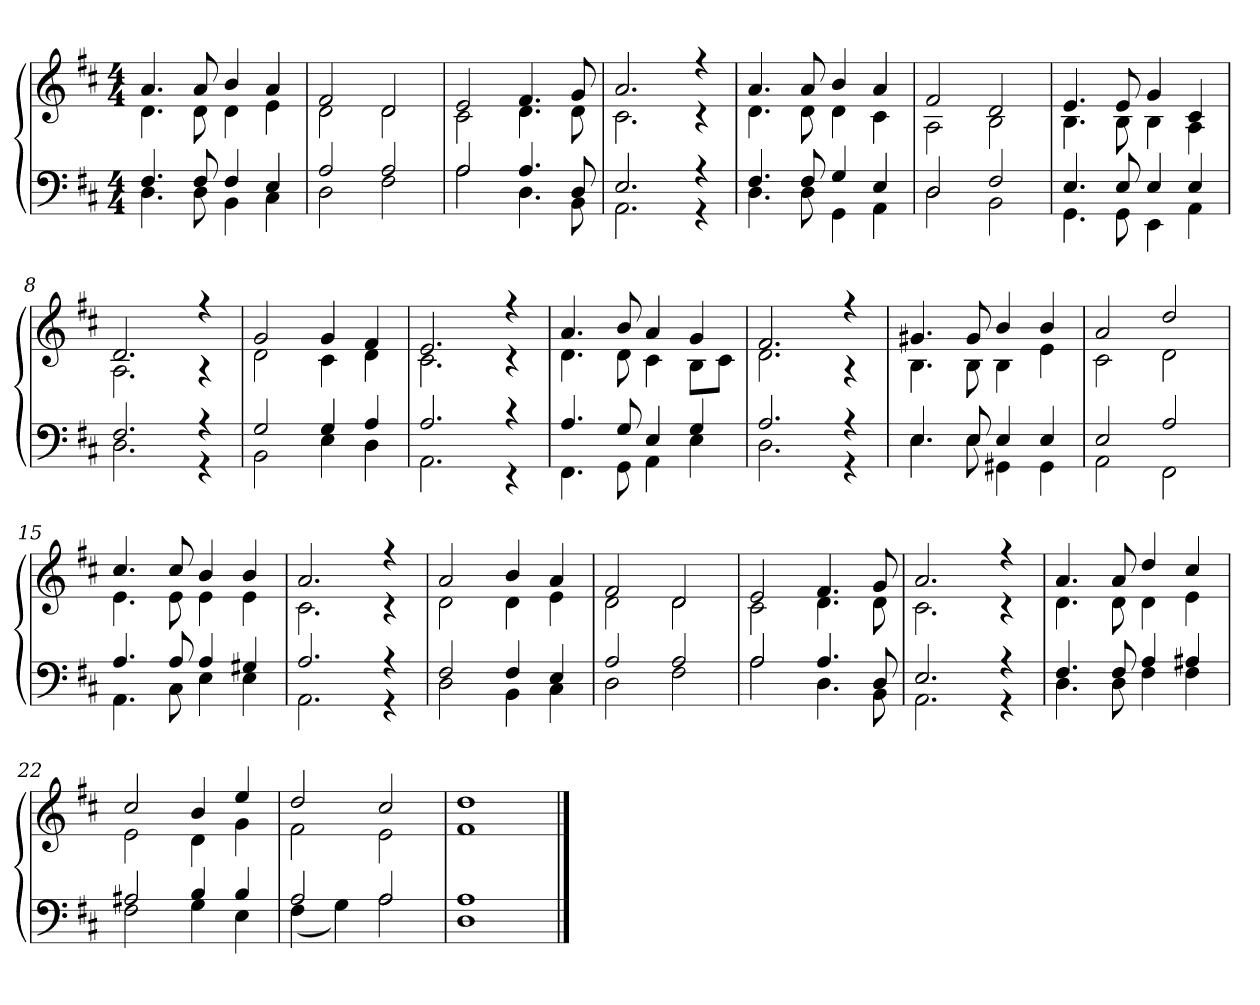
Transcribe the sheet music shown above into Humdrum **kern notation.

**kern	**kern
*part1	*part1
*staff2	*staff1
*clefF4	*clefG2
*k[f#c#]	*k[f#c#]
*D:	*D:
*M4/4	*M4/4
=1	=1
*^	*^
4.F#	4.D	4.a	4.d
8F#	8D	8a	8d
4F#	4BB	4b	4d
4E	4C#	4a	4e
=2	=2	=2	=2
2A	2D	2f#	2d
2A	2F#	2d	2d
=3	=3	=3	=3
2A	2A	2e	2c#
4.A	4.D	4.f#	4.d
8D	8BB	8g	8d
=4	=4	=4	=4
2.E	2.AA	2.a	2.c#
4r	4r	4r	4r
=5	=5	=5	=5
4.F#	4.D	4.a	4.d
8F#	8D	8a	8d
4G	4GG	4b	4d
4E	4AA	4a	4c#
=6	=6	=6	=6
2D	2D	2f#	2A
2F#	2BB	2d	2B
=7	=7	=7	=7
4.E	4.GG	4.e	4.B
8E	8GG	8e	8B
4E	4EE	4g	4B
4E	4AA	4c#	4A
=8	=8	=8	=8
2.F#	2.D	2.d	2.A
4r	4r	4r	4r
=9	=9	=9	=9
2G	2BB	2g	2d
4G	4E	4g	4c#
4A	4D	4f#	4d
=10	=10	=10	=10
2.A	2.AA	2.e	2.c#
4r	4r	4r	4r
=11	=11	=11	=11
4.A	4.FF#	4.a	4.d
8G	8GG	8b	8d
4E	4AA	4a	4c#
4G	4E	4g	8BL
.	.	.	8c#J
=12	=12	=12	=12
2.A	2.D	2.f#	2.d
4r	4r	4r	4r
=13	=13	=13	=13
4.E	4.E	4.g#X	4.B
8E	8E	8g#	8B
4E	4GG#X	4b	4B
4E	4GG#	4b	4e
=14	=14	=14	=14
2E	2AA	2a	2c#
2A	2FF#	2dd	2d
=15	=15	=15	=15
4.A	4.AA	4.cc#	4.e
8A	8C#	8cc#	8e
4A	4E	4b	4e
4G#X	4E	4b	4e
=16	=16	=16	=16
2.A	2.AA	2.a	2.c#
4r	4r	4r	4r
=17	=17	=17	=17
2F#	2D	2a	2d
4F#	4BB	4b	4d
4E	4C#	4a	4e
=18	=18	=18	=18
2A	2D	2f#	2d
2A	2F#	2d	2d
=19	=19	=19	=19
2A	2A	2e	2c#
4.A	4.D	4.f#	4.d
8D	8BB	8g	8d
=20	=20	=20	=20
2.E	2.AA	2.a	2.c#
4r	4r	4r	4r
=21	=21	=21	=21
4.F#	4.D	4.a	4.d
8F#	8D	8a	8d
4A	4F#	4dd	4d
4A#X	4F#	4cc#	4e
=22	=22	=22	=22
2A#X	2F#	2cc#	2e
4B	4G	4b	4d
4B	4E	4ee	4g
=23	=23	=23	=23
2A	(4F#	2dd	2f#
.	4G)	.	.
2A	2A	2cc#	2e
=24	=24	=24	=24
1A	1D	1dd	1f#
*v	*v	*	*
*	*v	*v
==	==
*-	*-
